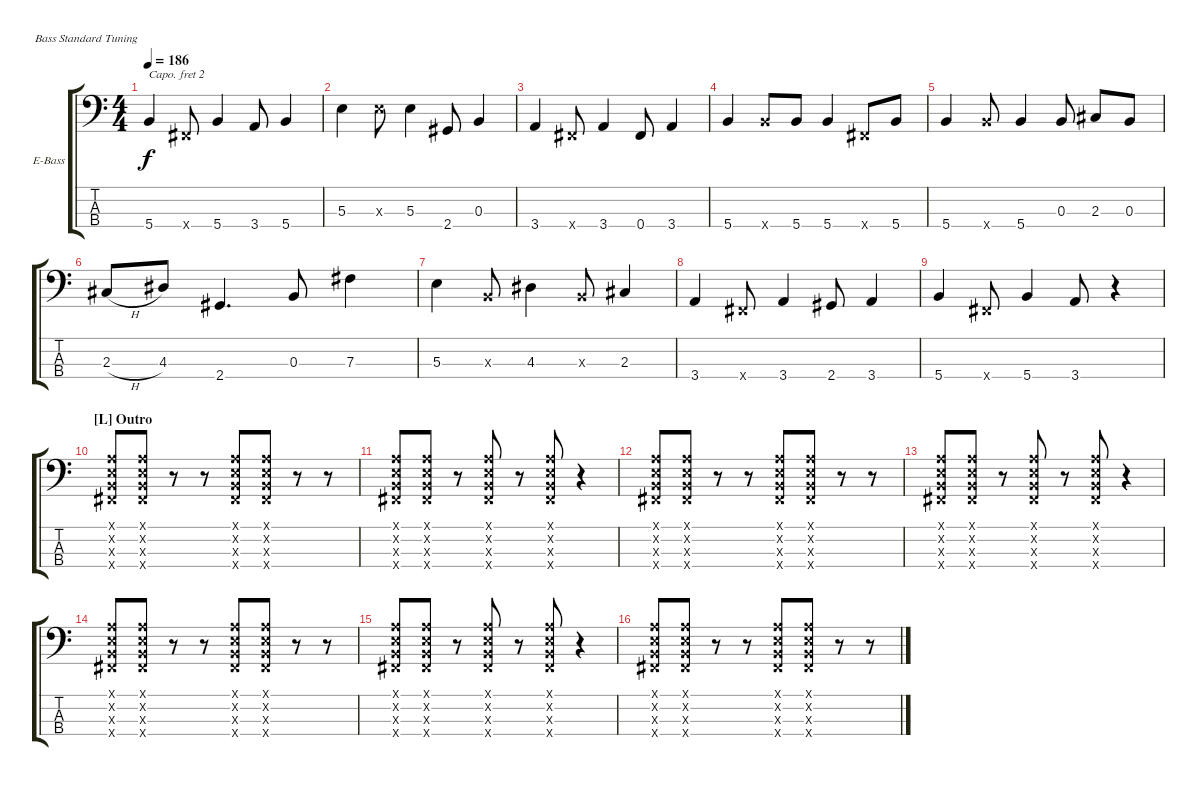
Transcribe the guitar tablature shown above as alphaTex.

\bracketExtendMode groupsimilarinstruments
\firstSystemTrackNameOrientation horizontal
\otherSystemsTrackNameOrientation horizontal
\track ("Andy" "E-Bass") {instrument electricbasspick}
\staff {score tabs}
\capo 2
\tuning (G2 D2 A1 E1)
\ts (4 4)
\tempo 186
\clef f4
\ks c
5.4.4{dy f} 0.4{x}.8 5.4.4 3.4.8 5.4.4 |
5.3.4 5.3{x}.8 5.3.4 2.4.8 0.3.4 |
3.4.4 0.4{x}.8 3.4.4 0.4.8 3.4.4 |
5.4.4 5.4{x}.8 5.4.8 5.4.4 0.4{x}.8 5.4.8 |
5.4.4 5.4{x}.8 5.4.4 0.3.8 2.3.8 0.3.8 |
2.3{h}.8 4.3.8 2.4.4{d} 0.3.8 7.3.4 |
5.3.4 0.3{x}.8 4.3.4 0.3{x}.8 2.3.4 |
3.4.4 0.4{x}.8 3.4.4 2.4.8 3.4.4 |
5.4.4 0.4{x}.8 5.4.4 3.4.8 r.4 |
\section ("L" "Outro")
(0.1{x} 0.2{x} 0.3{x} 0.4{x}).8 (0.1{x} 0.2{x} 0.3{x} 0.4{x}).8 r.8 r.8 (0.1{x} 0.2{x} 0.3{x} 0.4{x}).8 (0.1{x} 0.2{x} 0.3{x} 0.4{x}).8 r.8 r.8 |
(0.1{x} 0.2{x} 0.3{x} 0.4{x}).8 (0.1{x} 0.2{x} 0.3{x} 0.4{x}).8 r.8 (0.1{x} 0.2{x} 0.3{x} 0.4{x}).8 r.8 (0.1{x} 0.2{x} 0.3{x} 0.4{x}).8 r.4 |
(0.1{x} 0.2{x} 0.3{x} 0.4{x}).8 (0.1{x} 0.2{x} 0.3{x} 0.4{x}).8 r.8 r.8 (0.1{x} 0.2{x} 0.3{x} 0.4{x}).8 (0.1{x} 0.2{x} 0.3{x} 0.4{x}).8 r.8 r.8 |
(0.1{x} 0.2{x} 0.3{x} 0.4{x}).8 (0.1{x} 0.2{x} 0.3{x} 0.4{x}).8 r.8 (0.1{x} 0.2{x} 0.3{x} 0.4{x}).8 r.8 (0.1{x} 0.2{x} 0.3{x} 0.4{x}).8 r.4 |
(0.1{x} 0.2{x} 0.3{x} 0.4{x}).8 (0.1{x} 0.2{x} 0.3{x} 0.4{x}).8 r.8 r.8 (0.1{x} 0.2{x} 0.3{x} 0.4{x}).8 (0.1{x} 0.2{x} 0.3{x} 0.4{x}).8 r.8 r.8 |
(0.1{x} 0.2{x} 0.3{x} 0.4{x}).8 (0.1{x} 0.2{x} 0.3{x} 0.4{x}).8 r.8 (0.1{x} 0.2{x} 0.3{x} 0.4{x}).8 r.8 (0.1{x} 0.2{x} 0.3{x} 0.4{x}).8 r.4 |
(0.1{x} 0.2{x} 0.3{x} 0.4{x}).8 (0.1{x} 0.2{x} 0.3{x} 0.4{x}).8 r.8 r.8 (0.1{x} 0.2{x} 0.3{x} 0.4{x}).8 (0.1{x} 0.2{x} 0.3{x} 0.4{x}).8 r.8 r.8
